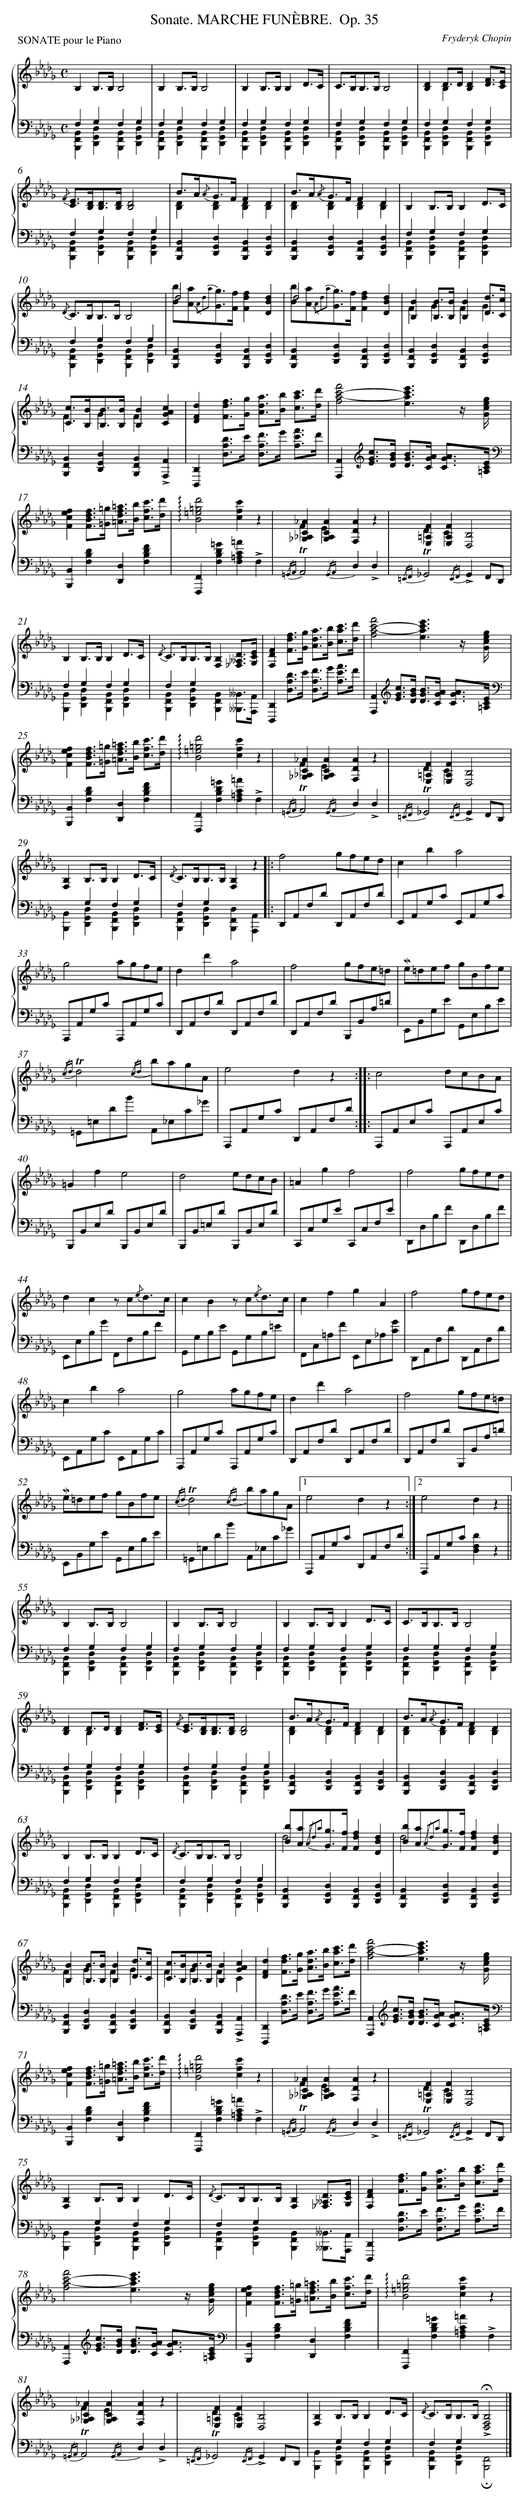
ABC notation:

X:1
T: Sonate. MARCHE FUNÈBRE.	 Op. 35
C: Fryderyk Chopin
L: 1/4
M: C
P: SONATE pour le Piano
%%staves {1 2}
V: 1 clef=treble
V: 2 clef=bass
K: Db
[V:1] B,B,/>B,/B,2 |
[V:2] F,G,F,G, & [B,,F,,B,,,][D,G,,D,,][B,,F,,B,,,][D,G,,D,,] |
[V:1] B,B,/>B,/B,2 |
[V:2] F,G,F,G, & [B,,F,,B,,,][D,G,,D,,][B,,F,,B,,,][D,G,,D,,] |
[V:1] B,B,/>B,/B,D3//C// |
[V:2] F,G,F,G, & [B,,F,,B,,,][D,G,,D,,][B,,F,,B,,,][D,G,,D,,] |
[V:1] C/>B,/B,/>B,/B,2 |
[V:2] F,G,F,G, & [B,,F,,B,,,][D,G,,D,,][B,,F,,B,,,][D,G,,D,,] |
[V:1] [DB,]D/>D/[DB,][F3//D3//][E//C//] & xB,x2 |
[V:2] F,G,F,G, & [B,,F,,B,,,][D,G,,D,,][B,,F,,B,,,][D,G,,D,,] |
[V:1] {/F} [E/C/]>[D/B,/][D/B,/]>[D/B,/][D2B,2] |
[V:2] F,G,F,G, & [B,,F,,B,,,][D,G,,D,,][B,,F,,B,,,][D,G,,D,,] |
[V:1] B/>A/{/A}G/>F/FD & [DB,][DB,][DB,][DB,] |
[V:2] [B,,F,,B,,,][D,G,,D,,][B,,F,,B,,,][D,G,,D,,] |
[V:1] B/>A/{/A}G/>F/FD & [DB,][DB,][DB,][DB,] |
[V:2] [B,,F,,B,,,][D,G,,D,,][B,,F,,B,,,][D,G,,D,,] |
[V:1] B,B,/>B,/B,D3//C// |
[V:2] F,G,F,G, & [B,,F,,B,,,][D,G,,D,,][B,,F,,B,,,][D,G,,D,,] |
[V:1] {/D} C/>B,/B,/>B,/B,2 |
[V:2] F,G,F,G, & [B,,F,,B,,,][D,G,,D,,][B,,F,,B,,,][D,G,,D,,] |
[V:1] d2x[dBD] & [b/B/][a/A/]{/A2d2a2}[g/G/]>[f/F/][fdF]x |
[V:2] [B,,F,,B,,,][D,G,,D,,][B,,F,,B,,,][D,G,,D,,] |
[V:1] d2x[dBD] & [b/B/][a/A/]{/A2d2a2}[g/G/]>[f/F/][fdF]x |
[V:2] [B,,F,,B,,,][D,G,,D,,][B,,F,,B,,,][D,G,,D,,] |
[V:1] [BB,][B/B,/]>[B/B,/][BB,][d3//D3//][c//C//] & FGFG |
[V:2] [B,,F,,B,,,][D,G,,D,,][B,,F,,B,,,][D,G,,D,,] |
[V:1] [c/C/]>[B/B,/][B/B,/]>[B/B,/][BB,][cAGC] & FGFx |
[V:2] [B,,F,,B,,,][D,G,,D,,][B,,F,,B,,,]!accent![A,,A,,,] |
[V:1] [dFD][f/d/F/]>[g/G/] [a/d/A/]>[b/B/] [c'3//a3//c3//][d'//d//] |
[V:2] [D,,D,,,][D/A,/D,/]>E/ [F/A,/D,/]>G/ [A3//E3//A,3//]F// |
[V:1] [f'2c'2-a2-f2][e'3/c'3/a3/e3/]z// [g//e//c//G//] |
[V:2] [A,,A,,,][K:clef=treble][c/G/E/]>[B/G/D/] [B/G/D/]>[A/G/C/] [A3//G3//C3//][E//C//=A,//][K:clef=bass] |
[V:1] [fecF][f/d/B/F/]>[=g/=G/] [=a/f/d/=A/]>[b/B/] [c'3//f3//c3//][d'//d//] |
[V:2] [B,,B,,,][DB,F,][D,D,,][FDB,F,] |
[V:1] !arpeggio![d'2=g2=e2B2][c'fc]z |
[V:2] [F,,F,,,][=GDB,F,][=AC=A,F,]!accent!F, |
[V:1] [_AC_A,_G,][ACA,G,][ADF,]z & FEx2 |
[V:2] {/=G,,A,,}!trill!A,,2{/G,,A,,}D,!accent!D, |
[V:1] [F=A,E,][FA,E,][B,2D,2] & DCx2 |
[V:2] {/=E,,F,,}!trill!_G,,2{/E,,F,,}!accent!G,,F,,/D,,/ |
[V:1] B,B,/>B,/B,D3//C// |
[V:2] F,G,F,G, & [B,,B,,,][D,G,,D,,][B,,F,,B,,,][D,G,,D,,] |
[V:1] {/D} C/>B,/B,/>B,/[B,F,][D3//__A,3//_F,3//][E//C//G,//] |
[V:2] F,G,x2 & [B,,F,,B,,,][D,G,,D,,][B,,F,,B,,,][__B,,3//__B,,,3//][A,,//A,,,//] |
[V:1] [FDF,][f/d/F/]>[g/G/] [a/d/A/]>[b/B/] [c'3//a3//c3//][d'//d//] |
[V:2] [D,,D,,,][D/A,/D,/]>E/ [F/A,/D,/]>G/ [A3//E3//A,3//]F// |
[V:1] [f'2c'2-a2-f2][e'3/c'3/a3/e3/]z// [g//e//c//G//] |
[V:2] [A,,A,,,][K:clef=treble][c/G/E/]>[B/G/D/] [B/G/D/]>[A/G/C/] [A3//G3//C3//][E//C//=A,//][K:clef=bass] |
[V:1] [fecF][f/d/B/F/]>[=g/=G/] [=a/f/d/=A/]>[b/B/] [c'3//f3//c3//][d'//d//] |
[V:2] [B,,B,,,][DB,F,][D,D,,][FDB,F,] |
[V:1] !arpeggio![d'2=g2=e2B2][c'fc]z |
[V:2] [F,,F,,,][=GDB,F,][=AC=A,F,]!accent!F, |
[V:1] [_AC_A,_G,][ACA,G,][ADF,]z & FEx2 |
[V:2] {/=G,,A,,}!trill!A,,2{/G,,A,,}D,!accent!D, |
[V:1] [F=A,E,][FA,E,][B,2D,2] & DCx2 |
[V:2] {/=E,,F,,}!trill!_G,,2{/E,,F,,}!accent!G,,F,,/D,,/ |
[V:1] [B,F,]B,/>B,/B,D3//C// |
[V:2] xG,F,G, & [B,,B,,,][D,G,,D,,][B,,F,,B,,,][D,G,,D,,] |
[V:1] {/D} C/>B,/B,/>B,/[B,F,]z ]|:
[V:2] F,G,x2 & [B,,F,,B,,,][D,G,,D,,][D,F,,B,,,][A,,A,,,] ]|:
[V:1] f2g/f/e/d/ |
[V:2] D,,/A,,/F,/D/ D,,/A,,/F,/D/ |
[V:1] cba2 |
[V:2] E,,/A,,/G,/C/ E,,/A,,/G,/C/ |
[V:1] g2a/g/f/e/ |
[V:2] A,,,/A,,/G,/C/ A,,,/A,,/G,/C/ |
[V:1] dd'a2 |
[V:2] D,,/A,,/F,/D/ D,,/A,,/F,/D/ |
[V:1] f2g/f/e/=d/ |
[V:2] D,,/A,,/F,/D/ B,,,/B,,/A,/=D/ |
[V:1] !mordent!e/=d/e/f/ g/B/f/e/ |
[V:2] E,,/B,,/G,/E/ G,,/E,/B,/E/ |
[V:1] {/cd}!trill!d2{/cd} b/a/g/A/ |
[V:2] =G,,/=E,/D/B/ A,,/_E,/C/_G/ |
[V:1] e2dz :||:
[V:2] A,,,/A,,/G,/C/ D,,/A,,/F,/D/ :||:
[V:1] c2d/c/B/A/ |
[V:2] A,,,/A,,/E,/C/ A,,,/A,,/E,/C/ |
[V:1] =Gfe2 |
[V:2] B,,,/B,,/E,/D/ B,,,/B,,/E,/D/ |
[V:1] d2e/d/c/B/ |
[V:2] B,,,/B,,/=E,/D/ B,,,/B,,/E,/D/ |
[V:1] =Agf2 |
[V:2] C,,/C,/G,/E/ C,,/C,/F,/E/ |
[V:1] f2g/f/e/d/ |
[V:2] D,,/D,/B,/F/ D,,/D,/B,/F/ |
[V:1] dcz/ c/{/e}d3//c// |
[V:2] E,,/E,/B,/G/ F,,/F,/B,/F/ |
[V:1] cBz/ c/{/e}d3//c// |
[V:2] G,,/G,/B,/E/ G,,/G,/B,/=E/ |
[V:1] cfgA |
[V:2] F,,/C,/=A,/F/ E,,/E,/_A,/[G/C/] |
[V:1] f2g/f/e/d/ |
[V:2] D,,/A,,/F,/D/ D,,/A,,/F,/D/ |
[V:1] cba2 |
[V:2] E,,/A,,/G,/C/ E,,/A,,/G,/C/ |
[V:1] g2a/g/f/e/ |
[V:2] A,,,/A,,/G,/C/ A,,,/A,,/G,/C/ |
[V:1] dd'a2 |
[V:2] D,,/A,,/F,/D/ D,,/A,,/F,/D/ |
[V:1] f2g/f/e/=d/ |
[V:2] D,,/A,,/F,/D/ B,,,/B,,/A,/=D/ |
[V:1] !mordent!e/=d/e/f/ g/B/f/e/ |
[V:2] E,,/B,,/G,/E/ G,,/E,/B,/E/ |
[V:1] {/cd}!trill!d2{/cd} b/a/g/A/ |[1
[V:2] =G,,/=E,/D/B/ A,,/_E,/C/_G/ |
[V:1] e2dz :|][2
[V:2] A,,,/A,,/G,/C/ D,,/A,,/F,/D/ :|]
[V:1] e2dz ||
[V:2] A,,,/A,,/G,/C/[DF,D,]z ||
[V:1] B,B,/>B,/B,2 |
[V:2] F,G,F,G, & [B,,F,,B,,,][D,G,,D,,][B,,F,,B,,,][D,G,,D,,] |
[V:1] B,B,/>B,/B,2 |
[V:2] F,G,F,G, & [B,,F,,B,,,][D,G,,D,,][B,,F,,B,,,][D,G,,D,,] |
[V:1] B,B,/>B,/B,D3//C// |
[V:2] F,G,F,G, & [B,,F,,B,,,][D,G,,D,,][B,,F,,B,,,][D,G,,D,,] |
[V:1] C/>B,/B,/>B,/B,2 |
[V:2] F,G,F,G, & [B,,F,,B,,,][D,G,,D,,][B,,F,,B,,,][D,G,,D,,] |
[V:1] [DB,]D/>D/[DB,][F3//D3//][E//C//] & xB,x2 |
[V:2] F,G,F,G, & [B,,F,,B,,,][D,G,,D,,][B,,F,,B,,,][D,G,,D,,] |
[V:1] {/F} [E/C/]>[D/B,/][D/B,/]>[D/B,/][D2B,2] |
[V:2] F,G,F,G, & [B,,F,,B,,,][D,G,,D,,][B,,F,,B,,,][D,G,,D,,] |
[V:1] B/>A/{/A}G/>F/FD & [DB,][DB,][DB,][DB,] |
[V:2] [B,,F,,B,,,][D,G,,D,,][B,,F,,B,,,][D,G,,D,,] |
[V:1] B/>A/{/A}G/>F/FD & [DB,][DB,][DB,][DB,] |
[V:2] [B,,F,,B,,,][D,G,,D,,][B,,F,,B,,,][D,G,,D,,] |
[V:1] B,B,/>B,/B,D3//C// |
[V:2] F,G,F,G, & [B,,F,,B,,,][D,G,,D,,][B,,F,,B,,,][D,G,,D,,] |
[V:1] {/D} C/>B,/B,/>B,/B,2 |
[V:2] F,G,F,G, & [B,,F,,B,,,][D,G,,D,,][B,,F,,B,,,][D,G,,D,,] |
[V:1] [b/B/][a/A/]{/A2d2a2}[g/G/]>[f/F/][fdF][dBD] & d2x2 |
[V:2] [B,,F,,B,,,][D,G,,D,,][B,,F,,B,,,][D,G,,D,,] |
[V:1] [b/B/][a/A/]{/A2d2a2}[g/G/]>[f/F/][fdF][dBD] & d2x2 |
[V:2] [B,,F,,B,,,][D,G,,D,,][B,,F,,B,,,][D,G,,D,,] |
[V:1] [BB,][B/B,/]>[B/B,/][BB,][d3//D3//][c//C//] & FGFG |
[V:2] [B,,F,,B,,,][D,G,,D,,][B,,F,,B,,,][D,G,,D,,] |
[V:1] [c/C/]>[B/B,/][B/B,/]>[B/B,/][BB,][cAG] & FGFC |
[V:2] [B,,F,,B,,,][D,G,,D,,][B,,F,,B,,,]!accent![A,,A,,,] |
[V:1] [dFD][f/d/F/]>[g/G/] [a/d/A/]>[b/B/] [c'3//a3//c3//][d'//d//] |
[V:2] [D,,D,,,][D/A,/D,/]>E/ [F/A,/D,/]>G/ [A3//E3//A,3//]F// |
[V:1] [f'2c'2-a2-f2][e'3/c'3/a3/e3/]z// [g//e//c//G//] |
[V:2] [A,,A,,,][K:clef=treble][c/G/E/]>[B/G/D/] [B/G/D/]>[A/G/C/] [A3//G3//C3//][E//C//=A,//][K:clef=bass] |
[V:1] [fecF][f/d/B/F/]>[=g/=G/] [=a/f/d/=A/]>[b/B/] [c'3//f3//c3//][d'//d//] |
[V:2] [B,,B,,,][DB,F,][D,D,,][FDB,F,] |
[V:1] !arpeggio![d'2=g2=e2B2][c'fc]z |
[V:2] [F,,F,,,][=GDB,F,][=AC=A,F,]!accent!F, |
[V:1] [_AC_A,_G,][ACA,G,][ADF,]z & FEx2 |
[V:2] {/=G,,A,,}!trill!A,,2{/G,,A,,}D,!accent!D, |
[V:1] [F=A,E,][FA,E,][B,2D,2] & DCx2 |
[V:2] {/=E,,F,,}!trill!_G,,2{/E,,F,,}!accent!G,,F,,/D,,/ |
[V:1] [B,F,]B,/>B,/B,D3//C// |
[V:2] xG,F,G, & [B,,B,,,][D,G,,D,,][B,,F,,B,,,][D,G,,D,,] |
[V:1] {/D} C/>B,/B,/>B,/[B,F,][D3//__A,3//_F,3//][E//C//G,//] |
[V:2] F,G,xx & [B,,F,,B,,,][D,G,,D,,][B,,F,,B,,,][__B,,3//__B,,,3//][A,,//A,,,//] |
[V:1] [FDF,][f/d/F/]>[g/G/] [a/d/A/]>[b/B/] [c'3//a3//c3//][d'//d//] |
[V:2] [D,,D,,,][D/A,/D,/]>E/ [F/A,/D,/]>G/ [A3//E3//A,3//]F// |
[V:1] [f'2c'2-a2-f2][e'3/c'3/a3/e3/]z// [g//e//c//G//] |
[V:2] [A,,A,,,][K:clef=treble][c/G/E/]>[B/G/D/] [B/G/D/]>[A/G/C/] [A3//G3//C3//][E//C//=A,//][K:clef=bass] |
[V:1] [fecF][f/d/B/F/]>[=g/=G/] [=a/f/d/=A/]>[b/B/] [c'3//f3//c3//][d'//d//] |
[V:2] [B,,B,,,][DB,F,][D,D,,][FDB,F,] |
[V:1] !arpeggio![d'2=g2=e2B2][c'fc]z |
[V:2] [F,,F,,,][=GDB,F,][=AC=A,F,]!accent!F, |
[V:1] [_AC_A,_G,][ACA,G,][ADF,]z & FEx2 |
[V:2] {/=G,,A,,}!trill!A,,2{/G,,A,,}D,!accent!D, |
[V:1] [F=A,E,][FA,E,][B,2D,2] & DCx2 |
[V:2] {/=E,,F,,}!trill!_G,,2{/E,,F,,}!accent!G,,F,,/D,,/ |
[V:1] [B,F,]B,/>B,/B,D3//C// |
[V:2] xG,F,G, & [B,,B,,,][D,G,,D,,][B,,F,,B,,,][D,G,,D,,] |
[V:1] {/D} C/>B,/B,/>B,/!accent!!fermata![B,2F,2D,2] |]
[V:2] F,G,x2 & [B,,F,,B,,,][D,G,,D,,]!fermata![F,,2B,,,2] |]
